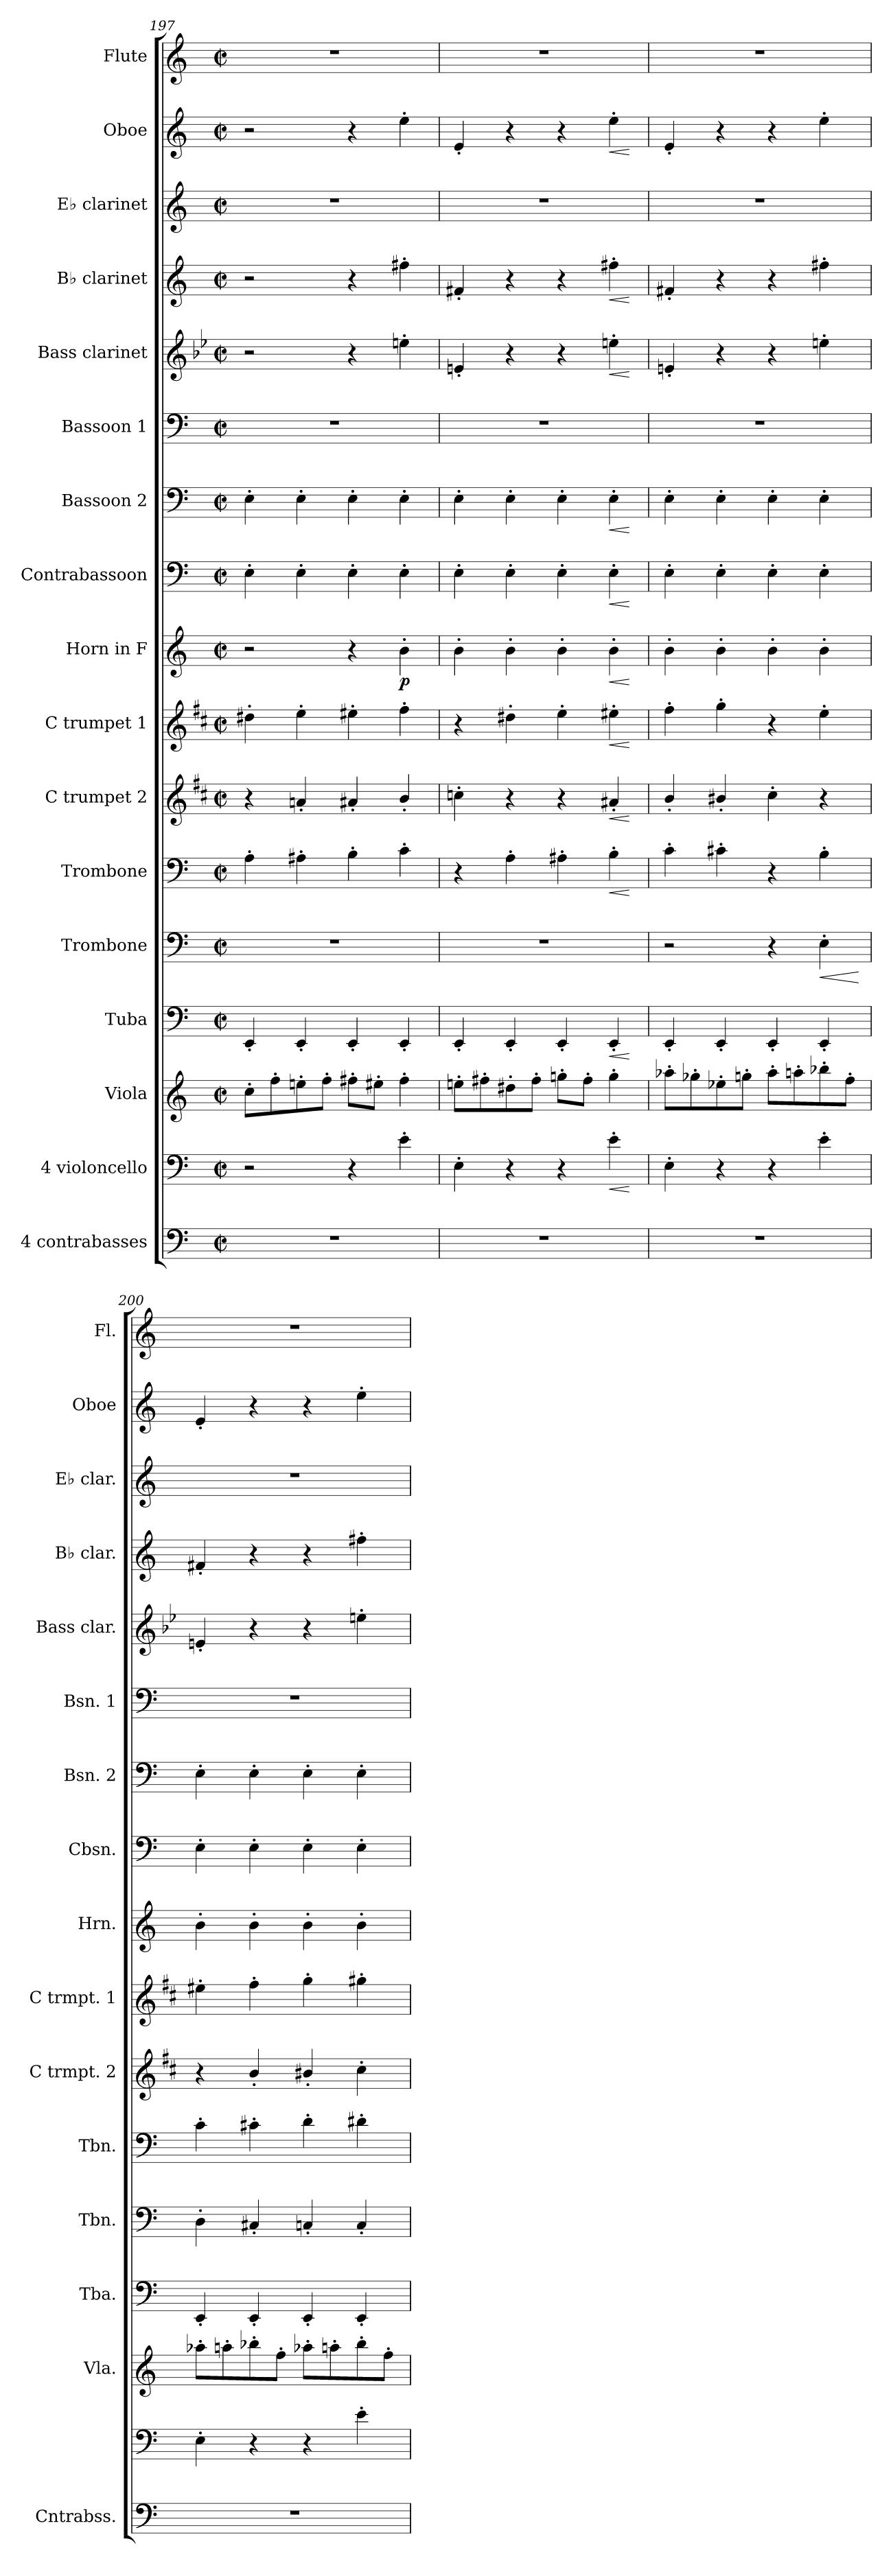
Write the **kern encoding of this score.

**kern	**kern	**dynam	**kern	**kern	**dynam	**kern	**dynam	**kern	**dynam	**kern	**dynam	**kern	**dynam	**kern	**dynam	**kern	**dynam	**kern	**dynam	**kern	**kern	**dynam	**kern	**dynam	**kern	**kern	**dynam	**kern
*part17	*part16	*part16	*part15	*part14	*part14	*part13	*part13	*part12	*part12	*part11	*part11	*part10	*part10	*part9	*part9	*part8	*part8	*part7	*part7	*part6	*part5	*part5	*part4	*part4	*part3	*part2	*part2	*part1
*staff17	*staff16	*staff16	*staff15	*staff14	*staff14	*staff13	*staff13	*staff12	*staff12	*staff11	*staff11	*staff10	*staff10	*staff9	*staff9	*staff8	*staff8	*staff7	*staff7	*staff6	*staff5	*staff5	*staff4	*staff4	*staff3	*staff2	*staff2	*staff1
*I"4 contrabasses	*I"4 violoncello	*	*I"Viola	*I"Tuba	*	*I"Trombone	*	*I"Trombone	*	*I"C trumpet 2	*	*I"C trumpet 1	*	*I"Horn in F	*	*I"Contrabassoon	*	*I"Bassoon 2	*	*I"Bassoon 1	*I"Bass clarinet	*	*I"B♭ clarinet	*	*I"E♭ clarinet	*I"Oboe	*	*I"Flute
*I'Cntrabss.	*	*	*I'Vla.	*I'Tba.	*	*I'Tbn.	*	*I'Tbn.	*	*I'C trmpt. 2	*	*I'C trmpt. 1	*	*I'Hrn.	*	*I'Cbsn.	*	*I'Bsn. 2	*	*I'Bsn. 1	*I'Bass clar.	*	*I'B♭ clar.	*	*I'E♭ clar.	*I'Oboe	*	*I'Fl.
!!LO:PB:g=z
*clefF4	*clefF4	*	*clefG2	*clefF4	*	*clefF4	*	*clefF4	*	*clefG2	*	*clefG2	*	*clefG2	*	*clefF4	*	*clefF4	*	*clefF4	*clefG2	*	*clefG2	*	*clefG2	*clefG2	*	*clefG2
*ITrd7c12	*	*	*	*	*	*	*	*	*	*ITrd1c2	*	*ITrd1c2	*	*ITrd4c7	*	*ITrd7c12	*	*	*	*	*ITrd8c14	*	*ITrd1c2	*	*ITrd-2c-3	*	*	*
*k[]	*k[]	*	*k[]	*k[]	*	*k[]	*	*k[]	*	*k[]	*	*k[]	*	*k[b-]	*	*k[]	*	*k[]	*	*k[]	*k[b-e-]	*	*k[b-e-]	*	*k[b-e-a-]	*k[]	*	*k[]
*M2/2	*M2/2	*	*M2/2	*M2/2	*	*M2/2	*	*M2/2	*	*M2/2	*	*M2/2	*	*M2/2	*	*M2/2	*	*M2/2	*	*M2/2	*M2/2	*	*M2/2	*	*M2/2	*M2/2	*	*M2/2
*met(c|)	*met(c|)	*	*met(c|)	*met(c|)	*	*met(c|)	*	*met(c|)	*	*met(c|)	*	*met(c|)	*	*met(c|)	*	*met(c|)	*	*met(c|)	*	*met(c|)	*met(c|)	*	*met(c|)	*	*met(c|)	*met(c|)	*	*met(c|)
=197	=197	=197	=197	=197	=197	=197	=197	=197	=197	=197	=197	=197	=197	=197	=197	=197	=197	=197	=197	=197	=197	=197	=197	=197	=197	=197	=197	=197
1r	2r	.	8cc'\L	4EE'/	.	1r	.	4A'\	.	4r	.	4cc#X'\	.	2r	.	4EE'\	.	4E'\	.	1r	2r	.	2r	.	1r	2r	.	1r
.	.	.	8ff'\	.	.	.	.	.	.	.	.	.	.	.	.	.	.	.	.	.	.	.	.	.	.	.	.	.
.	.	.	8een'\	4EE'/	.	.	.	4A#X'\	.	4gn'/	.	4dd'\	.	.	.	4EE'\	.	4E'\	.	.	.	.	.	.	.	.	.	.
.	.	.	8ff'\J	.	.	.	.	.	.	.	.	.	.	.	.	.	.	.	.	.	.	.	.	.	.	.	.	.
.	4r	.	8ff#X'\L	4EE'/	.	.	.	4B'\	.	4g#X'/	.	4dd#X'\	.	4r	.	4EE'\	.	4E'\	.	.	4r	.	4r	.	.	4r	.	.
.	.	.	8ee#X'\J	.	.	.	.	.	.	.	.	.	.	.	.	.	.	.	.	.	.	.	.	.	.	.	.	.
!	!	!	!	!	!	!	!	!	!	!	!	!	!	!	!LO:DY:b	!	!	!	!	!	!	!	!	!	!	!	!	!
.	4e'\	.	4ff#'\	4EE'/	.	.	.	4c'\	.	4a'/	.	4ee'\	.	4e'\	p	4EE'\	.	4E'\	.	.	4en'\	.	4een'\	.	.	4ee'\	.	.
!!LO:PB:g=z
=198	=198	=198	=198	=198	=198	=198	=198	=198	=198	=198	=198	=198	=198	=198	=198	=198	=198	=198	=198	=198	=198	=198	=198	=198	=198	=198	=198	=198
1r	4E'\	.	8een'\L	4EE'/	.	1r	.	4r	.	4b-X'\	.	4r	.	4e'\	.	4EE'\	.	4E'\	.	1r	4En'/	.	4en'/	.	1r	4e'/	.	1r
.	.	.	8ff#X'\	.	.	.	.	.	.	.	.	.	.	.	.	.	.	.	.	.	.	.	.	.	.	.	.	.
.	4r	.	8dd#X'\	4EE'/	.	.	.	4A'\	.	4r	.	4cc#X'\	.	4e'\	.	4EE'\	.	4E'\	.	.	4r	.	4r	.	.	4r	.	.
.	.	.	8ff#'\J	.	.	.	.	.	.	.	.	.	.	.	.	.	.	.	.	.	.	.	.	.	.	.	.	.
.	4r	.	8ggn'\L	4EE'/	.	.	.	4A#X'\	.	4r	.	4dd'\	.	4e'\	.	4EE'\	.	4E'\	.	.	4r	.	4r	.	.	4r	.	.
.	.	.	8ff#'\J	.	.	.	.	.	.	.	.	.	.	.	.	.	.	.	.	.	.	.	.	.	.	.	.	.
!	!	!LO:HP:b	!	!	!LO:HP:b	!	!	!	!LO:HP:b	!	!LO:HP:b	!	!LO:HP:b	!	!LO:HP:b	!	!LO:HP:b	!	!LO:HP:b	!	!	!LO:HP:b	!	!LO:HP:b	!	!	!LO:HP:b	!
.	4e'\	<	4gg'\	4EE'/	<	.	.	4B'\	<	4g#X'/	<	4dd#X'\	<	4e'\	<	4EE'\	<	4E'\	<	.	4en'\	<	4een'\	<	.	4ee'\	<	.
.	.	[	.	.	[	.	.	.	[	.	[	.	[	.	[	.	[	.	[	.	.	[	.	[	.	.	[	.
=199	=199	=199	=199	=199	=199	=199	=199	=199	=199	=199	=199	=199	=199	=199	=199	=199	=199	=199	=199	=199	=199	=199	=199	=199	=199	=199	=199	=199
1r	4E'\	.	8aa-X'\L	4EE'/	.	2r	.	4c'\	.	4a'/	.	4ee'\	.	4e'\	.	4EE'\	.	4E'\	.	1r	4En'/	.	4en'/	.	1r	4e'/	.	1r
.	.	.	8gg-X'\	.	.	.	.	.	.	.	.	.	.	.	.	.	.	.	.	.	.	.	.	.	.	.	.	.
.	4r	.	8ee-X'\	4EE'/	.	.	.	4c#X'\	.	4a#X'/	.	4ff'\	.	4e'\	.	4EE'\	.	4E'\	.	.	4r	.	4r	.	.	4r	.	.
.	.	.	8ggn'\J	.	.	.	.	.	.	.	.	.	.	.	.	.	.	.	.	.	.	.	.	.	.	.	.	.
.	4r	.	8aa-'\L	4EE'/	.	4r	.	4r	.	4b'\	.	4r	.	4e'\	.	4EE'\	.	4E'\	.	.	4r	.	4r	.	.	4r	.	.
.	.	.	8aan'\	.	.	.	.	.	.	.	.	.	.	.	.	.	.	.	.	.	.	.	.	.	.	.	.	.
!	!	!	!	!	!	!	!LO:HP:b	!	!	!	!	!	!	!	!	!	!	!	!	!	!	!	!	!	!	!	!	!
.	4e'\	.	8bb-X'\	4EE'/	.	4E'\	<	4B'\	.	4r	.	4dd'\	.	4e'\	.	4EE'\	.	4E'\	.	.	4en'\	.	4een'\	.	.	4ee'\	.	.
.	.	.	8ff'\J	.	.	.	.	.	.	.	.	.	.	.	.	.	.	.	.	.	.	.	.	.	.	.	.	.
.	.	.	.	.	.	.	[	.	.	.	.	.	.	.	.	.	.	.	.	.	.	.	.	.	.	.	.	.
=200	=200	=200	=200	=200	=200	=200	=200	=200	=200	=200	=200	=200	=200	=200	=200	=200	=200	=200	=200	=200	=200	=200	=200	=200	=200	=200	=200	=200
1r	4E'\	.	8aa-X'\L	4EE'/	.	4D'\	.	4c'\	.	4r	.	4dd#X'\	.	4e'\	.	4EE'\	.	4E'\	.	1r	4En'/	.	4en'/	.	1r	4e'/	.	1r
.	.	.	8aan'\	.	.	.	.	.	.	.	.	.	.	.	.	.	.	.	.	.	.	.	.	.	.	.	.	.
.	4r	.	8bb-X'\	4EE'/	.	4C#X'/	.	4c#X'\	.	4a'/	.	4ee'\	.	4e'\	.	4EE'\	.	4E'\	.	.	4r	.	4r	.	.	4r	.	.
.	.	.	8ff'\J	.	.	.	.	.	.	.	.	.	.	.	.	.	.	.	.	.	.	.	.	.	.	.	.	.
.	4r	.	8aa-X'\L	4EE'/	.	4Cn'/	.	4d'\	.	4a#X'/	.	4ff'\	.	4e'\	.	4EE'\	.	4E'\	.	.	4r	.	4r	.	.	4r	.	.
.	.	.	8aan'\	.	.	.	.	.	.	.	.	.	.	.	.	.	.	.	.	.	.	.	.	.	.	.	.	.
.	4e'\	.	8bb-'\	4EE'/	.	4C'/	.	4d#X'\	.	4b'\	.	4ff#X'\	.	4e'\	.	4EE'\	.	4E'\	.	.	4en'\	.	4een'\	.	.	4ee'\	.	.
.	.	.	8ff'\J	.	.	.	.	.	.	.	.	.	.	.	.	.	.	.	.	.	.	.	.	.	.	.	.	.
=	=	=	=	=	=	=	=	=	=	=	=	=	=	=	=	=	=	=	=	=	=	=	=	=	=	=	=	=
*-	*-	*-	*-	*-	*-	*-	*-	*-	*-	*-	*-	*-	*-	*-	*-	*-	*-	*-	*-	*-	*-	*-	*-	*-	*-	*-	*-	*-
